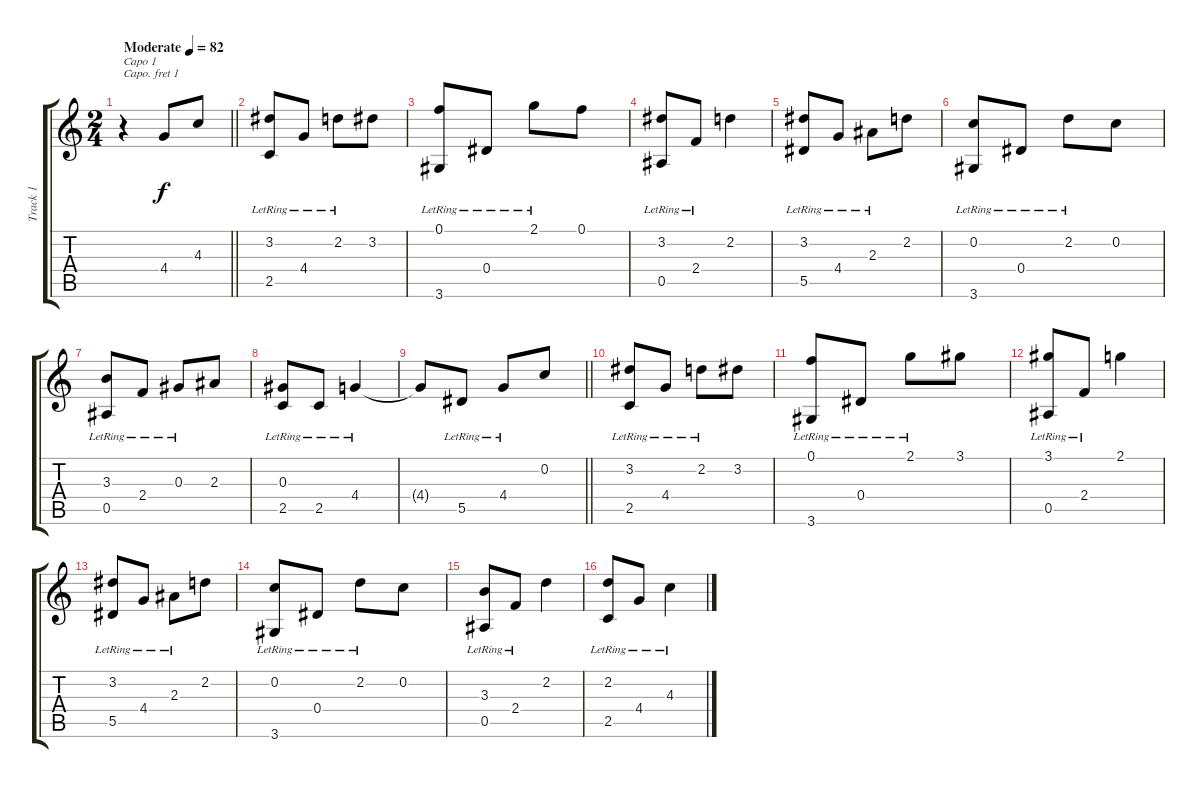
\track ("Track 1" "Track 1") {instrument acousticguitarsteel}
\staff {score tabs}
\capo 1
\tuning (E4 B3 G3 D3 A2 E2) {hide}
\ts (2 4)
\tempo (82 "Moderate")
\clef g2
\barLineRight lightlight
\ks c
r.4{txt "Capo 1" dy f instrument acousticguitarsteel} 4.4.8 4.3.8 |
(3.2{lr} 2.5{lr}).8 4.4{lr}.8 2.2{lr}.8 3.2.8 |
(0.1{lr} 3.6{lr}).8 0.4{lr}.8 2.1{lr}.8 0.1.8 |
(3.2{lr} 0.5{lr}).8 2.4{lr}.8 2.2.4 |
(3.2{lr} 5.5{lr}).8 4.4{lr}.8 2.3{lr}.8 2.2.8 |
(0.2{lr} 3.6{lr}).8 0.4{lr}.8 2.2{lr}.8 0.2.8 |
(3.3{lr} 0.5{lr}).8 2.4{lr}.8 0.3{lr}.8 2.3.8 |
(0.3{lr} 2.5{lr}).8 2.5{lr}.8 4.4{lr}.4 |
\barLineRight lightlight
4.4{t}.8 5.5{lr}.8 4.4{lr}.8 0.2.8 |
(3.2{lr} 2.5{lr}).8 4.4{lr}.8 2.2{lr}.8 3.2.8 |
(0.1{lr} 3.6{lr}).8 0.4{lr}.8 2.1{lr}.8 3.1.8 |
(3.1{lr} 0.5{lr}).8 2.4{lr}.8 2.1.4 |
(3.2{lr} 5.5{lr}).8 4.4{lr}.8 2.3{lr}.8 2.2.8 |
(0.2{lr} 3.6{lr}).8 0.4{lr}.8 2.2{lr}.8 0.2.8 |
(3.3{lr} 0.5{lr}).8 2.4{lr}.8 2.2.4 |
(2.2{lr} 2.5{lr}).8 4.4{lr}.8 4.3{lr}.4
